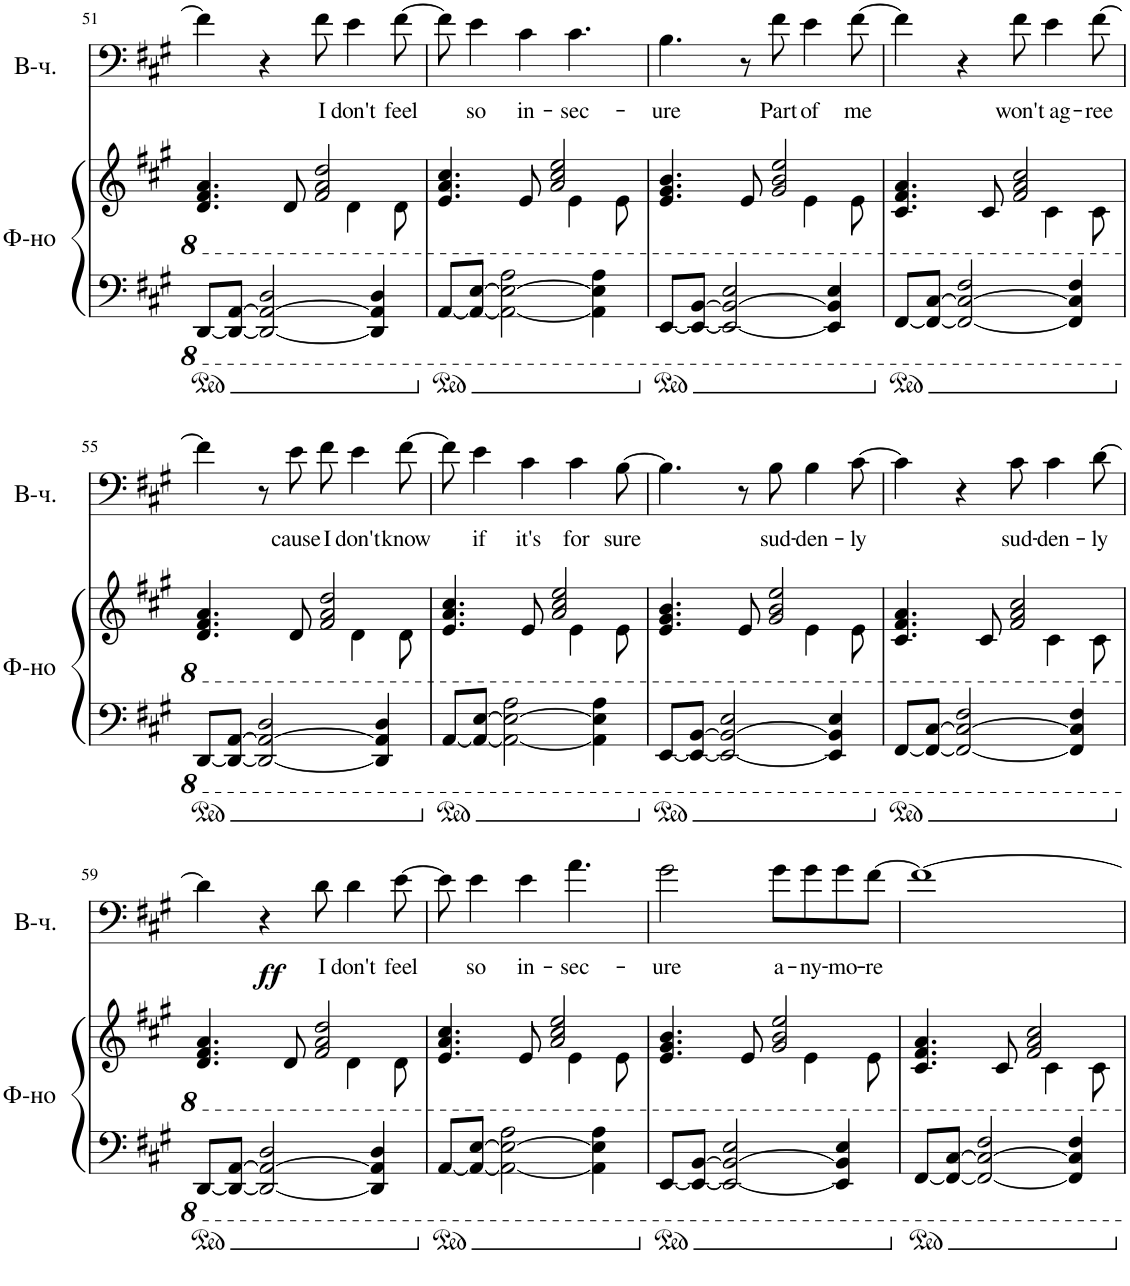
**kern	**kern	**kern	**text	**dynam
*part2	*part2	*part1	*part1	*part1
*staff3	*staff2	*staff1	*staff1	*staff1
*I"Фортепиано	*	*I"Виолончель	*	*
!!LO:PB:g=z
*clefF4	*clefG2	*clefF4	*	*
*k[f#c#g#]	*k[f#c#g#]	*k[f#c#g#]	*	*
*M4/4	*M4/4	*M4/4	*	*
*met(c)	*met(c)	*met(c)	*	*
=51	=51	=51	=51	=51
*	*^	*	*	*
[8DDD/L	4.D/ 4.F#/ 4.A/	8ryy	4f#\]	.	.
*	*v	*v	*	*	*
8DDD/_ [8AAA/J	.	.	.	.
2DDD/_ 2AAA/_ 2DD/	.	4r	.	.
.	8D/	.	.	.
!	!	!	!LO:LY:b	!
.	2F#/ 2A/ 2d/	8f#\	I	.
*	*^	*	*	*
!	!	!	!	!LO:LY:b	!
.	.	4D\	4e\	don't	.
4DDD/] 4AAA/] 4DD/	.	.	.	.	.
!	!	!	!	!LO:LY:b	!
.	.	8D\	[8f#\	feel	.
=52	=52	=52	=52	=52	=52
[8AAA/L	4.E/ 4.A/ 4.c#/	8ryy	8f#\]	.	.
!	!	!	!	!LO:LY:b	!
*	*v	*v	*	*	*
8AAA/_ [8EE/J	.	4e\	so	.
2AAA\_ 2EE\_ 2AA\	.	.	.	.
!	!	!	!LO:LY:b	!
.	8E/	4c#\	in-	.
.	2A/ 2c#/ 2e/	.	.	.
*	*^	*	*	*
!	!	!	!	!LO:LY:b	!
.	.	4E\	4.c#\	-sec-	.
4AAA\] 4EE\] 4AA\	.	.	.	.	.
.	.	8E\	.	.	.
=53	=53	=53	=53	=53	=53
!	!	!	!	!LO:LY:b	!
[8EEE/L	4.E/ 4.G#/ 4.B/	8ryy	4.B\	-ure	.
*	*v	*v	*	*	*
8EEE/_ [8BBB/J	.	.	.	.
2EEE/_ 2BBB/_ 2EE/	.	.	.	.
.	8E/	8r	.	.
!	!	!	!LO:LY:b	!
.	2G#/ 2B/ 2e/	8f#\	Part	.
*	*^	*	*	*
!	!	!	!	!LO:LY:b	!
.	.	4E\	4e\	of	.
4EEE/] 4BBB/] 4EE/	.	.	.	.	.
!	!	!	!	!LO:LY:b	!
.	.	8E\	[8f#\	me	.
=54	=54	=54	=54	=54	=54
[8FFF#/L	4.C#/ 4.F#/ 4.A/	8ryy	4f#\]	.	.
*	*v	*v	*	*	*
8FFF#/_ [8CC#/J	.	.	.	.
2FFF#/_ 2CC#/_ 2FF#/	.	4r	.	.
.	8C#/	.	.	.
!	!	!	!LO:LY:b	!
.	2F#/ 2A/ 2c#/	8f#\	won't	.
*	*^	*	*	*
!	!	!	!	!LO:LY:b	!
.	.	4C#\	4e\	ag-	.
4FFF#/] 4CC#/] 4FF#/	.	.	.	.	.
!	!	!	!	!LO:LY:b	!
.	.	8C#\	[8f#\	-ree	.
!!LO:LB:g=z
=55	=55	=55	=55	=55	=55
[8DDD/L	4.D/ 4.F#/ 4.A/	8ryy	4f#\]	.	.
*	*v	*v	*	*	*
8DDD/_ [8AAA/J	.	.	.	.
2DDD/_ 2AAA/_ 2DD/	.	8r	.	.
!	!	!	!LO:LY:b	!
.	8D/	8e\	cause	.
!	!	!	!LO:LY:b	!
.	2F#/ 2A/ 2d/	8f#\	I	.
*	*^	*	*	*
!	!	!	!	!LO:LY:b	!
.	.	4D\	4e\	don't	.
4DDD/] 4AAA/] 4DD/	.	.	.	.	.
!	!	!	!	!LO:LY:b	!
.	.	8D\	[8f#\	know	.
=56	=56	=56	=56	=56	=56
[8AAA/L	4.E/ 4.A/ 4.c#/	8ryy	8f#\]	.	.
!	!	!	!	!LO:LY:b	!
*	*v	*v	*	*	*
8AAA/_ [8EE/J	.	4e\	if	.
2AAA\_ 2EE\_ 2AA\	.	.	.	.
!	!	!	!LO:LY:b	!
.	8E/	4c#\	it's	.
.	2A/ 2c#/ 2e/	.	.	.
*	*^	*	*	*
!	!	!	!	!LO:LY:b	!
.	.	4E\	4c#\	for	.
4AAA\] 4EE\] 4AA\	.	.	.	.	.
!	!	!	!	!LO:LY:b	!
.	.	8E\	[8B\	sure	.
=57	=57	=57	=57	=57	=57
[8EEE/L	4.E/ 4.G#/ 4.B/	8ryy	4.B\]	.	.
*	*v	*v	*	*	*
8EEE/_ [8BBB/J	.	.	.	.
2EEE/_ 2BBB/_ 2EE/	.	.	.	.
.	8E/	8r	.	.
!	!	!	!LO:LY:b	!
.	2G#/ 2B/ 2e/	8B\	sud-	.
*	*^	*	*	*
!	!	!	!	!LO:LY:b	!
.	.	4E\	4B\	-den-	.
4EEE/] 4BBB/] 4EE/	.	.	.	.	.
!	!	!	!	!LO:LY:b	!
.	.	8E\	[8c#\	-ly	.
=58	=58	=58	=58	=58	=58
[8FFF#/L	4.C#/ 4.F#/ 4.A/	8ryy	4c#\]	.	.
*	*v	*v	*	*	*
8FFF#/_ [8CC#/J	.	.	.	.
2FFF#/_ 2CC#/_ 2FF#/	.	4r	.	.
.	8C#/	.	.	.
!	!	!	!LO:LY:b	!
.	2F#/ 2A/ 2c#/	8c#\	sud-	.
*	*^	*	*	*
!	!	!	!	!LO:LY:b	!
.	.	4C#\	4c#\	-den-	.
4FFF#/] 4CC#/] 4FF#/	.	.	.	.	.
!	!	!	!	!LO:LY:b	!
.	.	8C#\	[8d\	-ly	.
!!LO:LB:g=z
=59	=59	=59	=59	=59	=59
[8DDD/L	4.D/ 4.F#/ 4.A/	8ryy	4d\]	.	.
*	*v	*v	*	*	*
8DDD/_ [8AAA/J	.	.	.	.
2DDD/_ 2AAA/_ 2DD/	.	4r	.	.
.	8D/	.	.	.
!	!	!	!LO:LY:b	!LO:DY:b
.	2F#/ 2A/ 2d/	8d\	I	ff
*	*^	*	*	*
!	!	!	!	!LO:LY:b	!
.	.	4D\	4d\	don't	.
4DDD/] 4AAA/] 4DD/	.	.	.	.	.
!	!	!	!	!LO:LY:b	!
.	.	8D\	[8e\	feel	.
=60	=60	=60	=60	=60	=60
[8AAA/L	4.E/ 4.A/ 4.c#/	8ryy	8e\]	.	.
!	!	!	!	!LO:LY:b	!
*	*v	*v	*	*	*
8AAA/_ [8EE/J	.	4e\	so	.
2AAA\_ 2EE\_ 2AA\	.	.	.	.
!	!	!	!LO:LY:b	!
.	8E/	4e\	in-	.
.	2A/ 2c#/ 2e/	.	.	.
*	*^	*	*	*
!	!	!	!	!LO:LY:b	!
.	.	4E\	4.a\	-sec-	.
4AAA\] 4EE\] 4AA\	.	.	.	.	.
.	.	8E\	.	.	.
=61	=61	=61	=61	=61	=61
!	!	!	!	!LO:LY:b	!
[8EEE/L	4.E/ 4.G#/ 4.B/	8ryy	2g#\	-ure	.
*	*v	*v	*	*	*
8EEE/_ [8BBB/J	.	.	.	.
2EEE/_ 2BBB/_ 2EE/	.	.	.	.
.	8E/	.	.	.
!	!	!	!LO:LY:b	!
.	2G#/ 2B/ 2e/	8g#\L	a-	.
*	*^	*	*	*
!	!	!	!	!LO:LY:b	!
.	.	4E\	8g#\	-ny-	.
!	!	!	!	!LO:LY:b	!
4EEE/] 4BBB/] 4EE/	.	.	8g#\	-mo-	.
!	!	!	!	!LO:LY:b	!
.	.	8E\	[8f#\J	-re	.
=62	=62	=62	=62	=62	=62
[8FFF#/L	4.C#/ 4.F#/ 4.A/	8ryy	1f#_	.	.
*	*v	*v	*	*	*
8FFF#/_ [8CC#/J	.	.	.	.
2FFF#/_ 2CC#/_ 2FF#/	.	.	.	.
.	8C#/	.	.	.
.	2F#/ 2A/ 2c#/	.	.	.
*	*^	*	*	*
.	.	4C#\	.	.	.
4FFF#/] 4CC#/] 4FF#/	.	.	.	.	.
.	.	8C#\	.	.	.
*	*v	*v	*	*	*
=	=	=	=	=
*-	*-	*-	*-	*-
